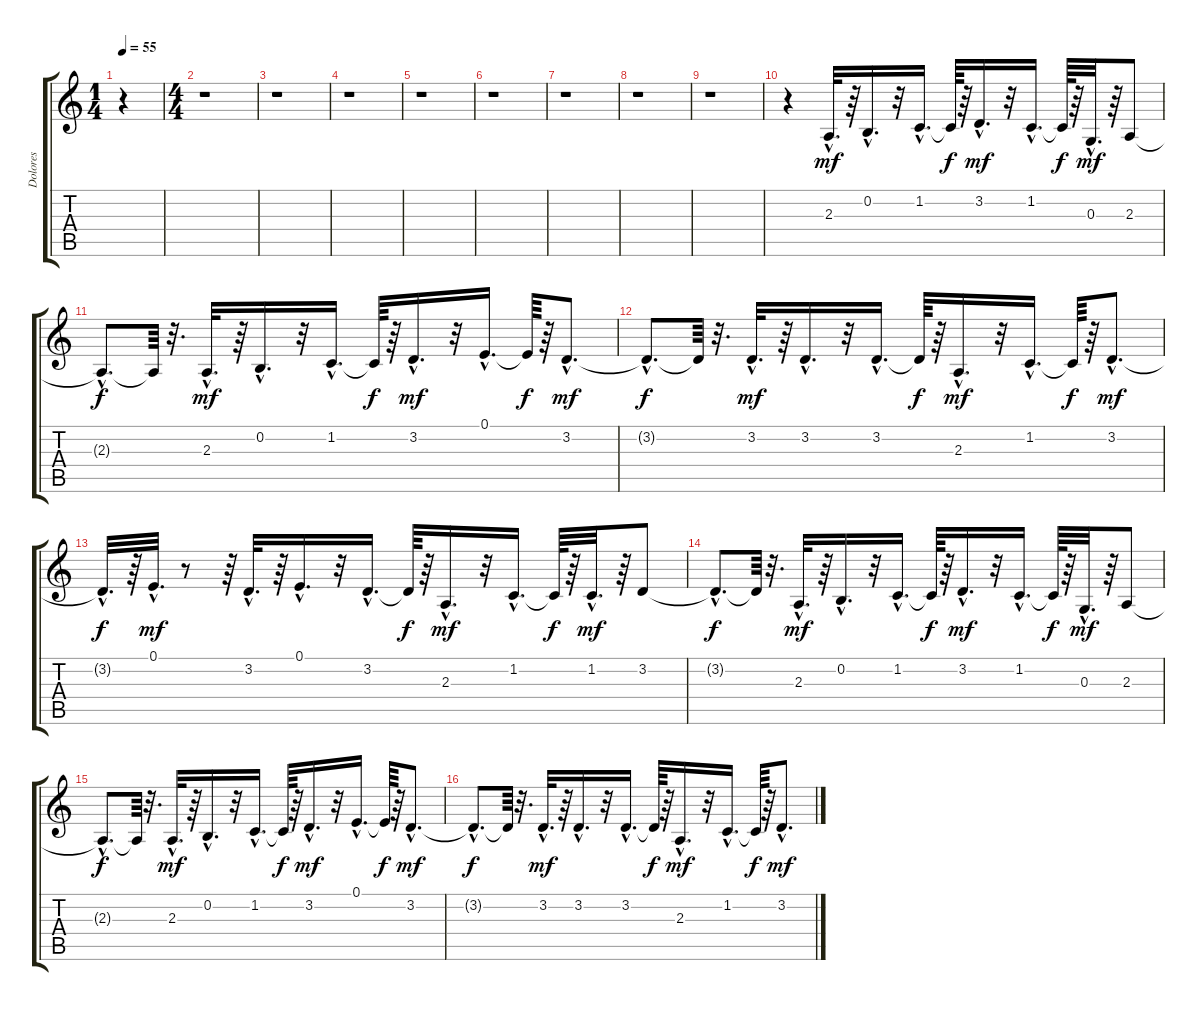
\track ("Dolores" "Dolores") {instrument panflute}
\staff {score tabs}
\tuning (E4 B3 G3 D3 A2 E2) {hide}
\ts (1 4)
\tempo 55
\clef g2
\ks c
r.4{dy mf instrument panflute} |
\ts (4 4)
r.1 |
r.1 |
r.1 |
r.1 |
r.1 |
r.1 |
r.1 |
r.1 |
r.4 2.3{hac}.32{d} r.64 0.2{hac}.16{d} r.32 1.2{hac}.16{d} 1.2{t}.64{dy f} r.64 3.2{hac}.16{d dy mf} r.32 1.2{hac}.16{d} 1.2{t}.64{dy f} r.64 0.3{hac}.32{d dy mf} r.64 2.3.8 |
2.3{hac t}.8{d dy f} 2.3{t}.64 r.32{d} 2.3{hac}.32{d dy mf} r.64 0.2{hac}.16{d} r.32 1.2{hac}.16{d} 1.2{t}.64{dy f} r.64 3.2{hac}.16{d dy mf} r.32 0.1{hac}.16{d} 0.1{t}.64{dy f} r.64 3.2{hac}.8{d dy mf} |
3.2{hac t}.8{d dy f} 3.2{t}.64 r.32{d} 3.2{hac}.32{d dy mf} r.64 3.2{hac}.16{d} r.32 3.2{hac}.16{d} 3.2{t}.64{dy f} r.64 2.3{hac}.16{d dy mf} r.32 1.2{hac}.16{d} 1.2{t}.64{dy f} r.64 3.2{hac}.8{d dy mf} |
3.2{hac t}.32{d dy f} r.64 0.1{hac}.32{d dy mf} r.8 r.64 3.2{hac}.32{d} r.64 0.1{hac}.16{d} r.32 3.2{hac}.16{d} 3.2{t}.64{dy f} r.64 2.3{hac}.16{d dy mf} r.32 1.2{hac}.16{d} 1.2{t}.64{dy f} r.64 1.2{hac}.32{d dy mf} r.64 3.2.8 |
3.2{hac t}.8{d dy f} 3.2{t}.64 r.32{d} 2.3{hac}.32{d dy mf} r.64 0.2{hac}.16{d} r.32 1.2{hac}.16{d} 1.2{t}.64{dy f} r.64 3.2{hac}.16{d dy mf} r.32 1.2{hac}.16{d} 1.2{t}.64{dy f} r.64 0.3{hac}.32{d dy mf} r.64 2.3.8 |
2.3{hac t}.8{d dy f} 2.3{t}.64 r.32{d} 2.3{hac}.32{d dy mf} r.64 0.2{hac}.16{d} r.32 1.2{hac}.16{d} 1.2{t}.64{dy f} r.64 3.2{hac}.16{d dy mf} r.32 0.1{hac}.16{d} 0.1{t}.64{dy f} r.64 3.2{hac}.8{d dy mf} |
3.2{hac t}.8{d dy f} 3.2{t}.64 r.32{d} 3.2{hac}.32{d dy mf} r.64 3.2{hac}.16{d} r.32 3.2{hac}.16{d} 3.2{t}.64{dy f} r.64 2.3{hac}.16{d dy mf} r.32 1.2{hac}.16{d} 1.2{t}.64{dy f} r.64 3.2{hac}.8{d dy mf}
